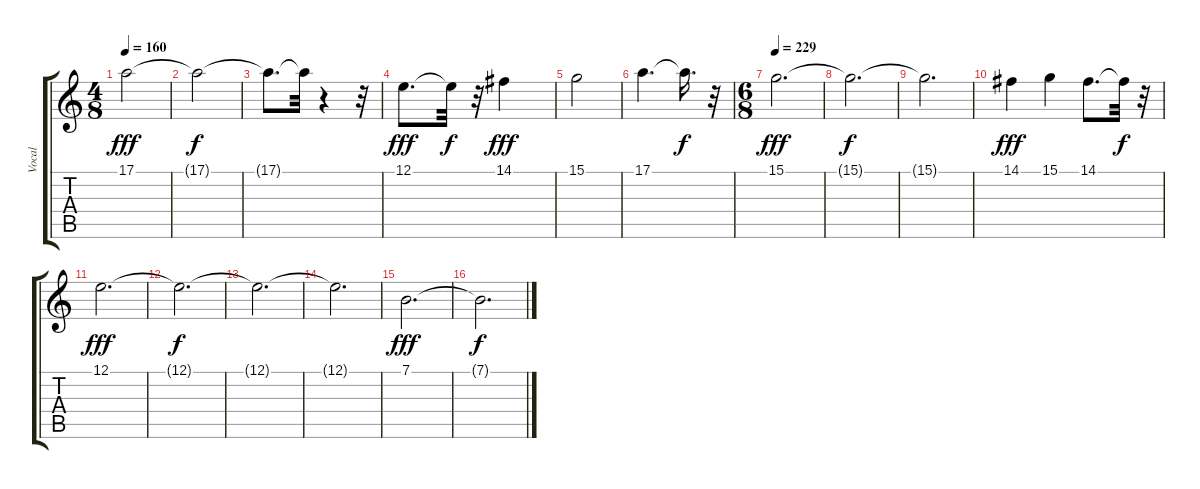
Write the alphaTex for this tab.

\track ("Vocal" "Vocal") {instrument fx5brightness}
\staff {score tabs}
\tuning (E4 B3 G3 D3 A2 E2) {hide}
\ts (4 8)
\tempo 160
\clef g2
\ks c
17.1.2{dy fff} |
17.1{t}.2{dy f} |
17.1{t}.8{d} 17.1{t}.32 r.4 r.32 |
12.1.8{d dy fff} 12.1{t}.32{dy f} r.32 14.1.4{dy fff} |
15.1.2 |
17.1.4{d} 17.1{t}.16{d dy f} r.32 |
\ts (6 8)
\tempo 229
15.1.2{d dy fff} |
15.1{t}.2{d dy f} |
15.1{t}.2{d} |
14.1.4{dy fff} 15.1.4 14.1.8{d} 14.1{t}.32{dy f} r.32 |
12.1.2{d dy fff} |
12.1{t}.2{d dy f} |
12.1{t}.2{d} |
12.1{t}.2{d} |
7.1.2{d dy fff} |
7.1{t}.2{d dy f}
